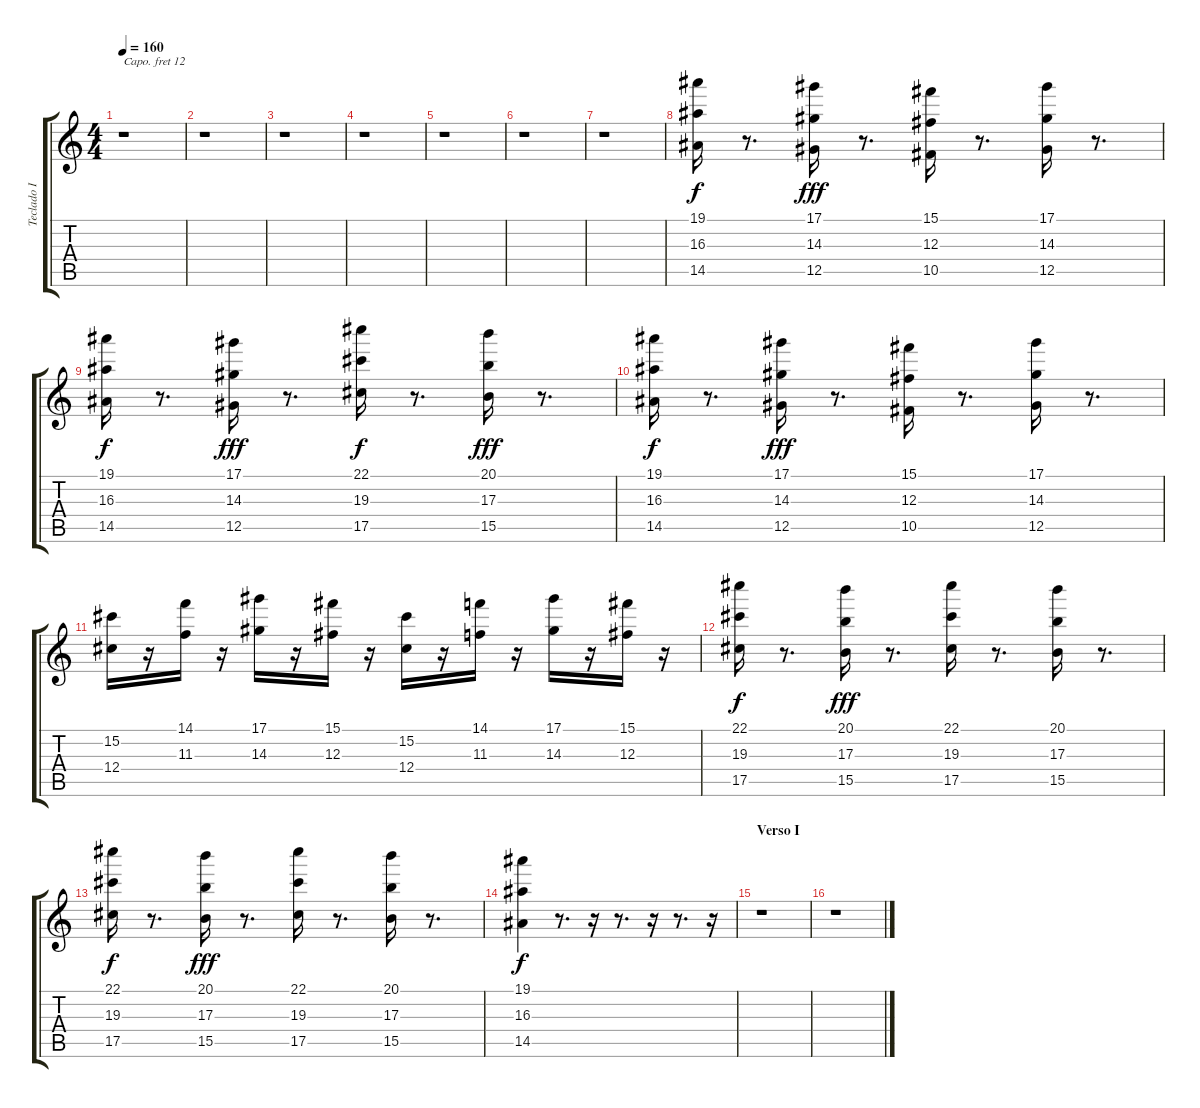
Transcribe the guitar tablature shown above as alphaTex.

\track ("Teclado I" "Teclado I") {instrument stringensemble1}
\staff {score tabs}
\capo 12
\tuning (Eb4 Bb3 Gb3 Db3 Ab2 Eb2) {hide}
\ts (4 4)
\tempo 160
\clef g2
\ks c
r.1{dy f} |
r.1 |
r.1 |
r.1 |
r.1 |
r.1 |
r.1{volume 8} |
(19.1 16.3 14.5).16 r.8{d} (17.1 14.3 12.5).16{dy fff} r.8{d} (15.1 12.3 10.5).16 r.8{d} (17.1 14.3 12.5).16 r.8{d} |
(19.1 16.3 14.5).16{dy f} r.8{d} (17.1 14.3 12.5).16{dy fff} r.8{d} (22.1 19.3 17.5).16{dy f} r.8{d} (20.1 17.3 15.5).16{dy fff} r.8{d} |
(19.1 16.3 14.5).16{dy f} r.8{d} (17.1 14.3 12.5).16{dy fff} r.8{d} (15.1 12.3 10.5).16 r.8{d} (17.1 14.3 12.5).16 r.8{d} |
(15.2 12.4).16 r.16 (14.1 11.3).16 r.16 (17.1 14.3).16 r.16 (15.1 12.3).16 r.16 (15.2 12.4).16 r.16 (14.1 11.3).16 r.16 (17.1 14.3).16 r.16 (15.1 12.3).16 r.16 |
(22.1 19.3 17.5).16{dy f} r.8{d} (20.1 17.3 15.5).16{dy fff} r.8{d} (22.1 19.3 17.5).16 r.8{d} (20.1 17.3 15.5).16 r.8{d} |
(22.1 19.3 17.5).16{dy f} r.8{d} (20.1 17.3 15.5).16{dy fff} r.8{d} (22.1 19.3 17.5).16 r.8{d} (20.1 17.3 15.5).16 r.8{d} |
(19.1 16.3 14.5).4{dy f} r.8{d} r.16 r.8{d} r.16 r.8{d} r.16 |
\section ("" "Verso I")
r.1 |
r.1
